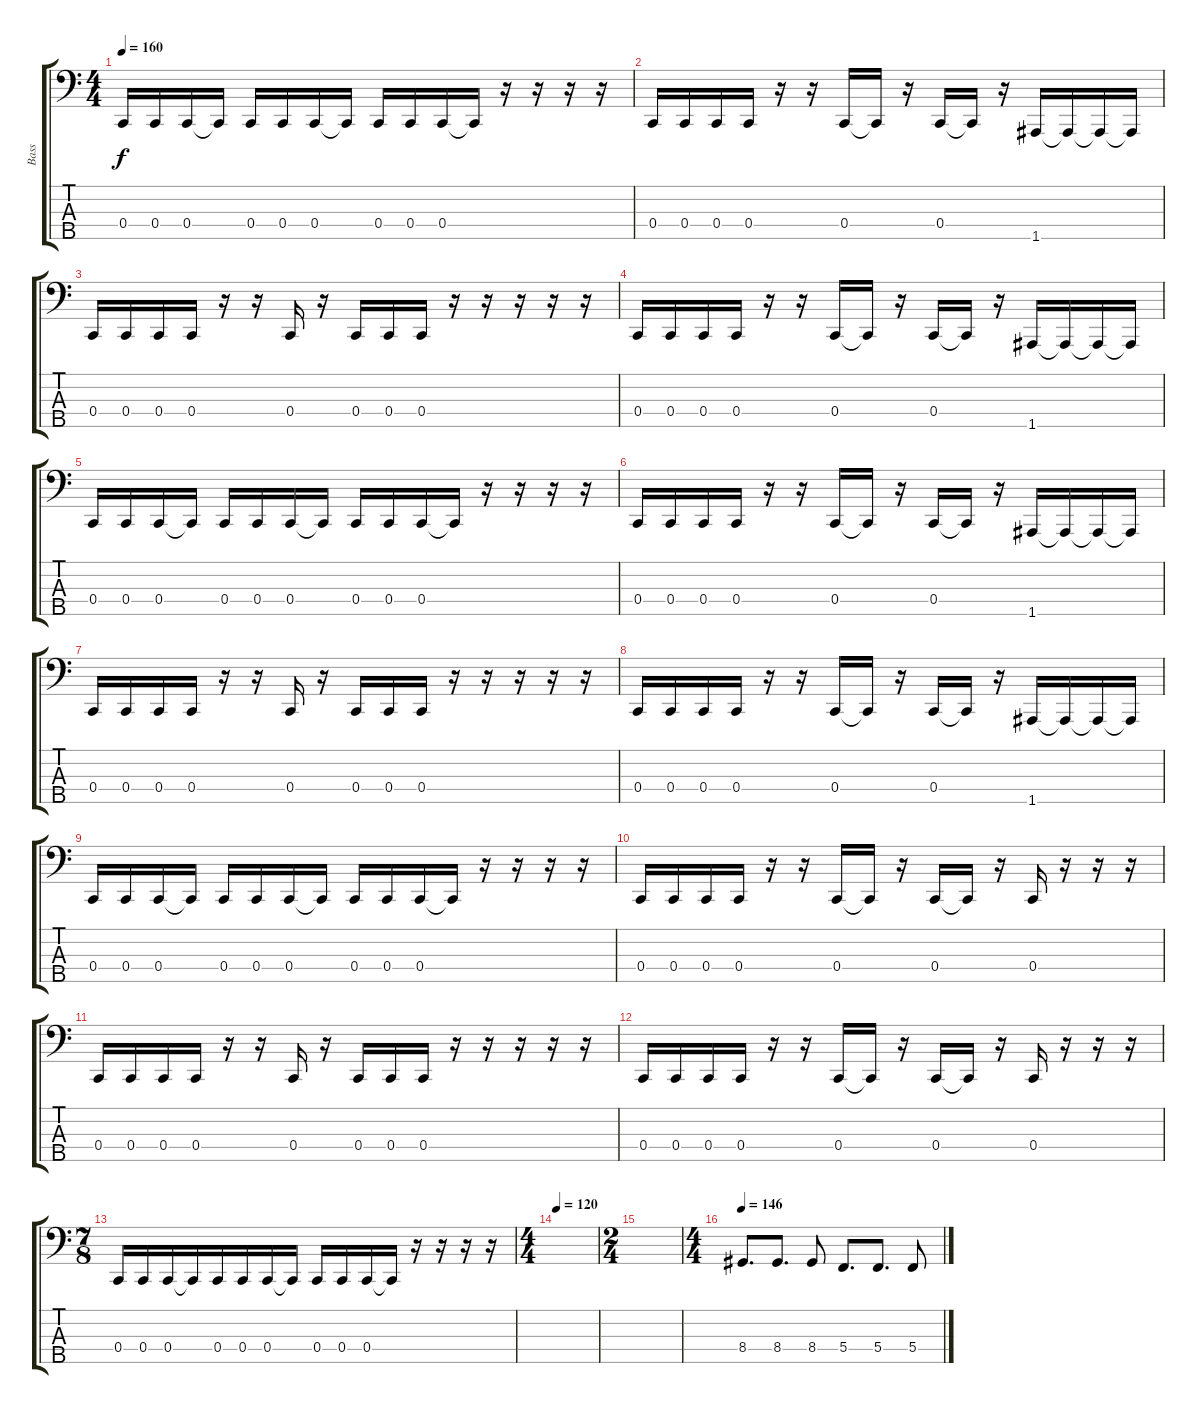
\track ("Bass" "Bass") {instrument electricbasspick}
\staff {score tabs}
\tuning (F2 C2 G1 C1 A0) {hide}
\ts (4 4)
\tempo 160
\clef f4
\ks c
0.4.16{dy f} 0.4.16 0.4.16 0.4{t}.16 0.4.16 0.4.16 0.4.16 0.4{t}.16 0.4.16 0.4.16 0.4.16 0.4{t}.16 r.16 r.16 r.16 r.16 |
0.4.16 0.4.16 0.4.16 0.4.16 r.16 r.16 0.4.16 0.4{t}.16 r.16 0.4.16 0.4{t}.16 r.16 1.5.16 1.5{t}.16 1.5{t}.16 1.5{t}.16 |
0.4.16 0.4.16 0.4.16 0.4.16 r.16 r.16 0.4.16 r.16 0.4.16 0.4.16 0.4.16 r.16 r.16 r.16 r.16 r.16 |
0.4.16 0.4.16 0.4.16 0.4.16 r.16 r.16 0.4.16 0.4{t}.16 r.16 0.4.16 0.4{t}.16 r.16 1.5.16 1.5{t}.16 1.5{t}.16 1.5{t}.16 |
0.4.16 0.4.16 0.4.16 0.4{t}.16 0.4.16 0.4.16 0.4.16 0.4{t}.16 0.4.16 0.4.16 0.4.16 0.4{t}.16 r.16 r.16 r.16 r.16 |
0.4.16 0.4.16 0.4.16 0.4.16 r.16 r.16 0.4.16 0.4{t}.16 r.16 0.4.16 0.4{t}.16 r.16 1.5.16 1.5{t}.16 1.5{t}.16 1.5{t}.16 |
0.4.16 0.4.16 0.4.16 0.4.16 r.16 r.16 0.4.16 r.16 0.4.16 0.4.16 0.4.16 r.16 r.16 r.16 r.16 r.16 |
0.4.16 0.4.16 0.4.16 0.4.16 r.16 r.16 0.4.16 0.4{t}.16 r.16 0.4.16 0.4{t}.16 r.16 1.5.16 1.5{t}.16 1.5{t}.16 1.5{t}.16 |
0.4.16 0.4.16 0.4.16 0.4{t}.16 0.4.16 0.4.16 0.4.16 0.4{t}.16 0.4.16 0.4.16 0.4.16 0.4{t}.16 r.16 r.16 r.16 r.16 |
0.4.16 0.4.16 0.4.16 0.4.16 r.16 r.16 0.4.16 0.4{t}.16 r.16 0.4.16 0.4{t}.16 r.16 0.4.16 r.16 r.16 r.16 |
0.4.16 0.4.16 0.4.16 0.4.16 r.16 r.16 0.4.16 r.16 0.4.16 0.4.16 0.4.16 r.16 r.16 r.16 r.16 r.16 |
0.4.16 0.4.16 0.4.16 0.4.16 r.16 r.16 0.4.16 0.4{t}.16 r.16 0.4.16 0.4{t}.16 r.16 0.4.16 r.16 r.16 r.16 |
\ts (7 8)
0.4.16 0.4.16 0.4.16 0.4{t}.16 0.4.16 0.4.16 0.4.16 0.4{t}.16 0.4.16 0.4.16 0.4.16 0.4{t}.16 r.16 r.16 r.16 r.16 |
\ts (4 4)
\tempo 120
|
\ts (2 4)
|
\ts (4 4)
\tempo 146
8.4.8{d} 8.4.8{d} 8.4.8 5.4.8{d} 5.4.8{d} 5.4.8
